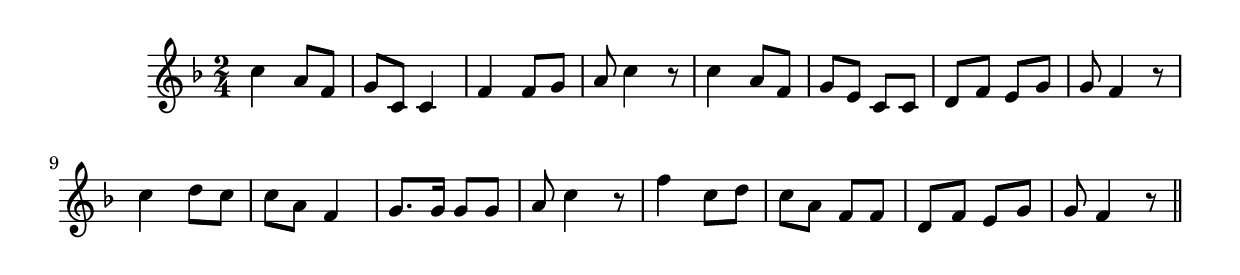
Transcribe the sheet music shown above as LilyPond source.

\version "2.19.49"
%{\header {
  title = "The Blue Juniata"
  composer = "M.D. Sullivan"
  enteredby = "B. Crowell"
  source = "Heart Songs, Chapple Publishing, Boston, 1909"
}%}
\score{{\key f \major
\time 2/4
%{\tempo 4=100
%}\relative c'' {
  c4 a8 f | g c, c4 | f4 f8 g | a8 c4 r8 |
  c4 a8 f | g e c c | d f e g | g8 f4 r8 |
  c'4 d8 c | c8 a f4 | g8. g16 g8 g  | a8 c4 r8 |
  f4 c8 d | c a f f | d8 f e g | g8 f4 r8
  \bar "||"
}


}}